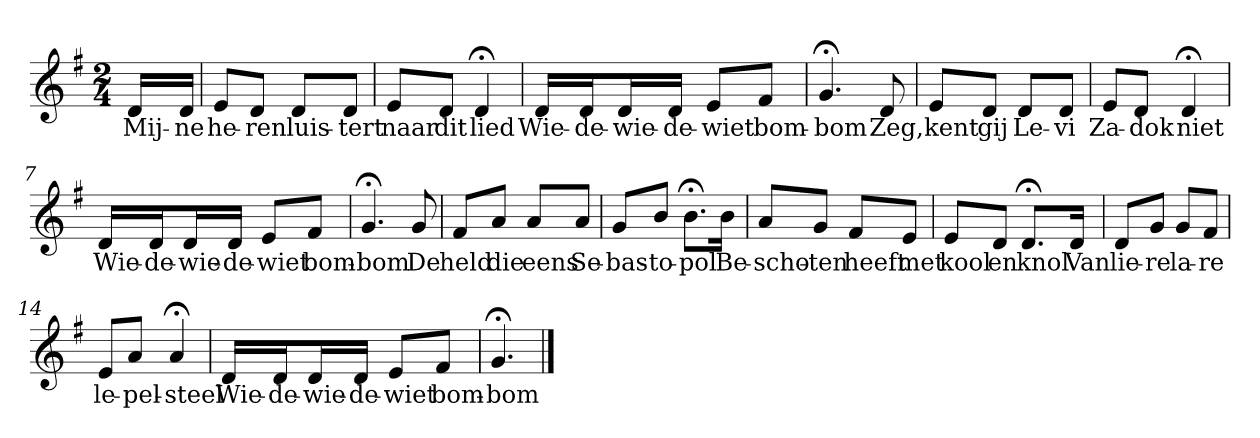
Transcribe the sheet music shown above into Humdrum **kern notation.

**kern	**text
*part1	*part1
*staff1	*staff1
*k[f#]	*
*G:	*
*M2/4	*
*MM120	*
=	=
16dLL	Mij-
16dJJ	-ne
=1	=1
8eL	he-
8dJ	-ren
8dL	luis-
8dJ	-tert
=2	=2
8eL	naar
8dJ	dit
4d;<	lied
=3	=3
16dLL	Wie-
16dJ	-de-
16dL	-wie-
16dJJ	-de-
8eL	-wiet
8f#J	bom-
=4	=4
4.g;<	-bom
8d	Zeg,
=5	=5
8eL	kent
8dJ	gij
8dL	Le-
8dJ	-vi
=6	=6
8eL	Za-
8dJ	-dok
4d;<	niet
=7	=7
16dLL	Wie-
16dJ	-de-
16dL	-wie-
16dJJ	-de-
8eL	-wiet
8f#J	bom-
=8	=8
4.g;<	-bom
8g	De
=9	=9
8f#L	held
8aJ	die
8aL	eens
8aJ	Se-
=10	=10
8gL	-bas-
8bJ	-to-
8.b;<L	-pol
16bJk	Be-
=11	=11
8aL	-scho-
8gJ	-ten
8f#L	heeft
8eJ	met
=12	=12
8eL	kool
8dJ	en
8.d;<L	knol
16dJk	Van
=13	=13
8dL	lie-
8gJ	-re
8gL	la-
8f#J	-re
=14	=14
8eL	le-
8aJ	-pel-
4a;<	-steel
=15	=15
16dLL	Wie-
16dJ	-de-
16dL	-wie-
16dJJ	-de-
8eL	-wiet
8f#J	bom-
=16	=16
4.g;<	-bom
==	==
*-	*-
